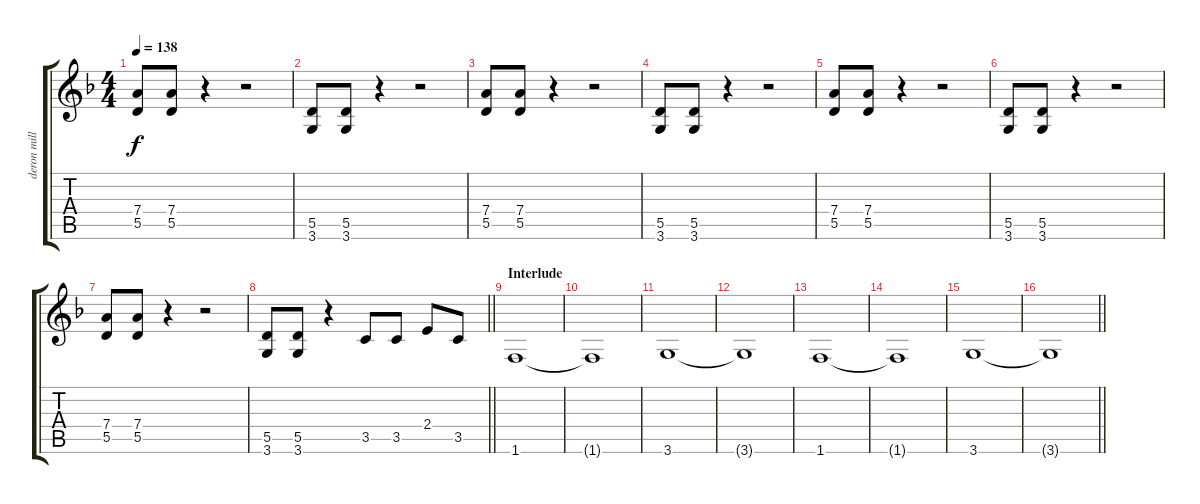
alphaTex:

\track ("deron miller" "deron mill") {instrument distortionguitar}
\staff {score tabs}
\tuning (E4 B3 G3 D3 A2 E2) {hide}
\ts (4 4)
\tempo 138
\clef g2
\ks f
(7.4 5.5).8{dy f} (7.4 5.5).8 r.4 r.2 |
(5.5 3.6).8 (5.5 3.6).8 r.4 r.2 |
(7.4 5.5).8 (7.4 5.5).8 r.4 r.2 |
(5.5 3.6).8 (5.5 3.6).8 r.4 r.2 |
(7.4 5.5).8 (7.4 5.5).8 r.4 r.2 |
(5.5 3.6).8 (5.5 3.6).8 r.4 r.2 |
(7.4 5.5).8 (7.4 5.5).8 r.4 r.2 |
\barLineRight lightlight
(5.5 3.6).8 (5.5 3.6).8 r.4 3.5.8 3.5.8 2.4.8 3.5.8 |
\section ("" "Interlude")
1.6.1 |
1.6{t}.1 |
3.6.1 |
3.6{t}.1 |
1.6.1 |
1.6{t}.1 |
3.6.1 |
\barLineRight lightlight
3.6{t}.1
